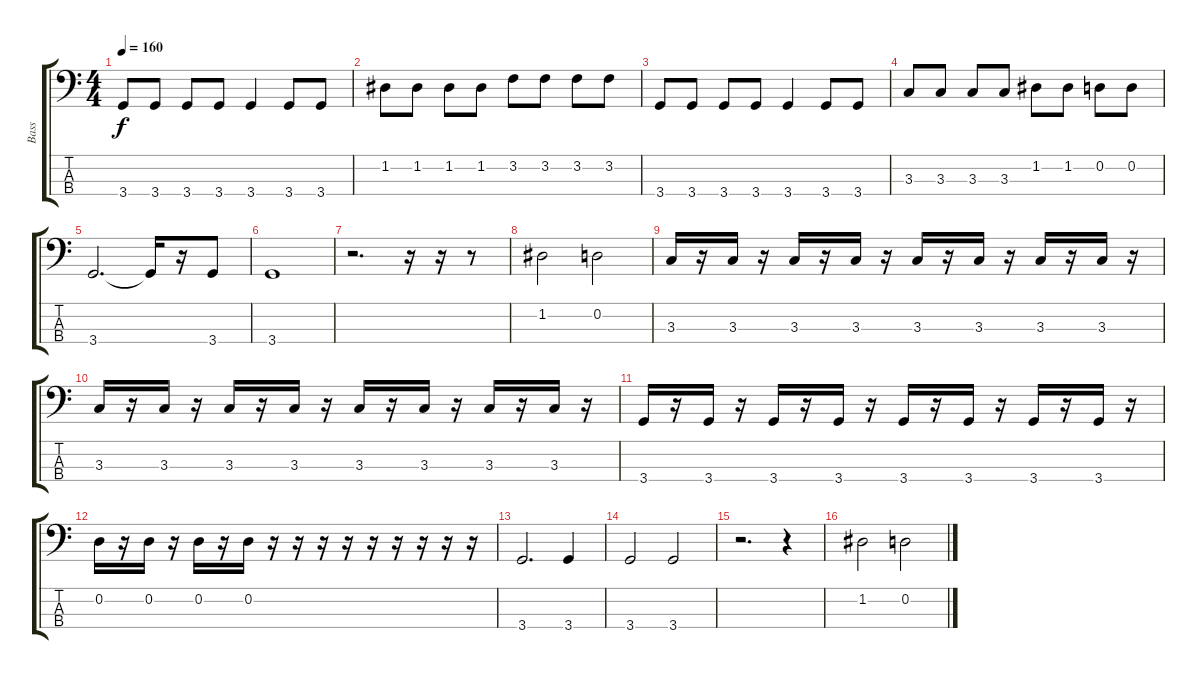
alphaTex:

\track ("Bass" "Bass") {instrument electricbassfinger}
\staff {score tabs}
\tuning (G2 D2 A1 E1) {hide}
\ts (4 4)
\tempo 160
\clef f4
\ks c
3.4.8{dy f} 3.4.8 3.4.8 3.4.8 3.4.4 3.4.8 3.4.8 |
1.2.8 1.2.8 1.2.8 1.2.8 3.2.8 3.2.8 3.2.8 3.2.8 |
3.4.8 3.4.8 3.4.8 3.4.8 3.4.4 3.4.8 3.4.8 |
3.3.8 3.3.8 3.3.8 3.3.8 1.2.8 1.2.8 0.2.8 0.2.8 |
3.4.2{d} 3.4{t}.16 r.16 3.4.8 |
3.4.1 |
r.2{d} r.16 r.16 r.8 |
1.2.2 0.2.2 |
3.3.16 r.16 3.3.16 r.16 3.3.16 r.16 3.3.16 r.16 3.3.16 r.16 3.3.16 r.16 3.3.16 r.16 3.3.16 r.16 |
3.3.16 r.16 3.3.16 r.16 3.3.16 r.16 3.3.16 r.16 3.3.16 r.16 3.3.16 r.16 3.3.16 r.16 3.3.16 r.16 |
3.4.16 r.16 3.4.16 r.16 3.4.16 r.16 3.4.16 r.16 3.4.16 r.16 3.4.16 r.16 3.4.16 r.16 3.4.16 r.16 |
0.2.16 r.16 0.2.16 r.16 0.2.16 r.16 0.2.16 r.16 r.16 r.16 r.16 r.16 r.16 r.16 r.16 r.16 |
3.4.2{d} 3.4.4 |
3.4.2 3.4.2 |
r.2{d} r.4 |
1.2.2 0.2.2
